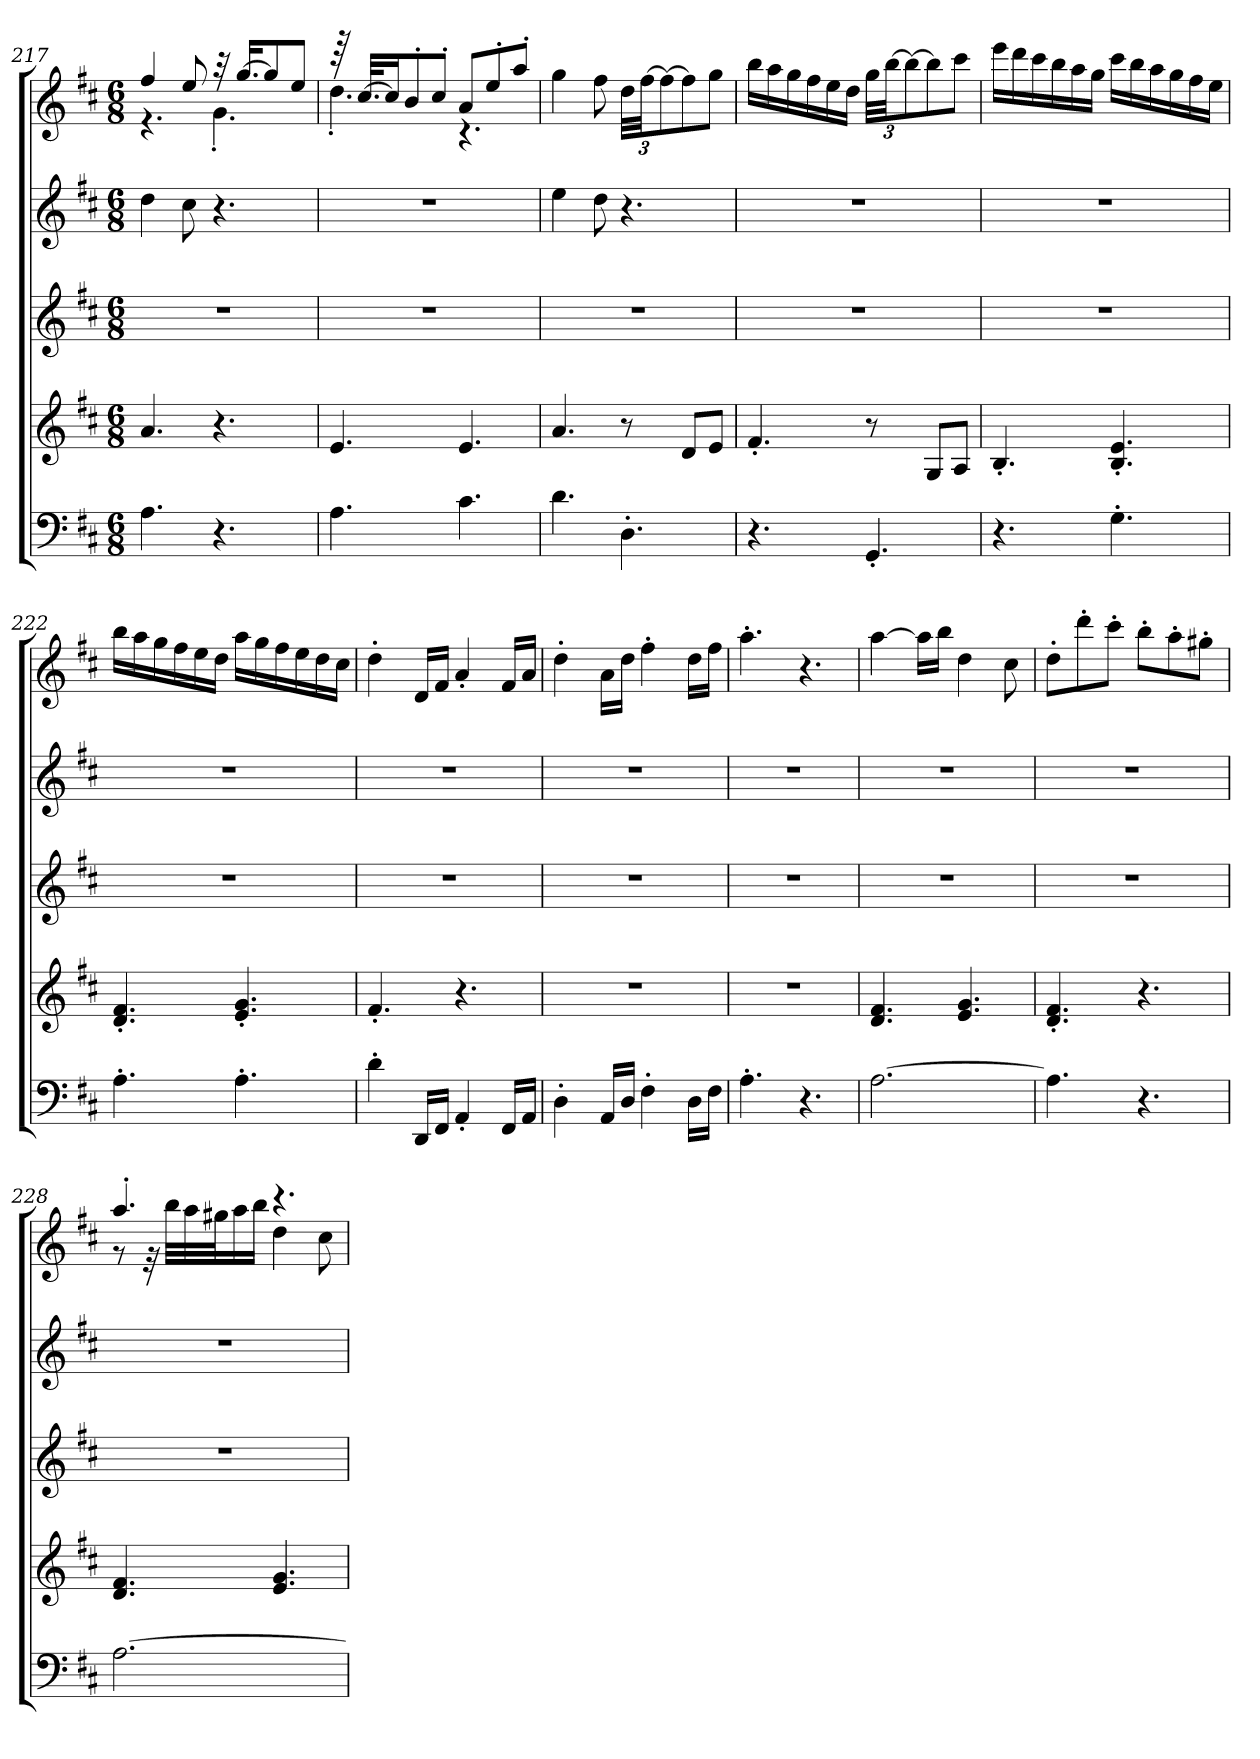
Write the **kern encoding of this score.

**kern	**kern	**kern	**kern	**kern
*part5	*part4	*part3	*part2	*part1
*staff5	*staff4	*staff3	*staff2	*staff1
*clefF4	*clefG2	*clefG2	*clefG2	*clefG2
*k[f#c#]	*k[f#c#]	*k[f#c#]	*k[f#c#]	*k[f#c#]
*M6/8	*M6/8	*M6/8	*M6/8	*M6/8
=217	=217	=217	=217	=217
*	*	*	*	*^
4.A\	4.a/	2.r	4dd\	4ff#/	4.r
*	*	*	*	*MM138	*
.	.	.	8cc#\	8ee/	.
*	*	*	*	*MM141	*
4.r	4.r	.	4.r	32r	4.g'\
.	.	.	.	[16.gg/KL	.
.	.	.	.	8gg/]	.
.	.	.	.	8ee/J	.
=218	=218	=218	=218	=218	=218
*	*	*	*	*MM141	*
4.A\	4.e/	2.r	2.r	64r	4.dd'\
.	.	.	.	[32.cc#/KLL	.
.	.	.	.	16cc#/J]	.
.	.	.	.	8b'/	.
.	.	.	.	8cc#'/J	.
4.c#\	4.e/	.	.	8a/L	4.r
.	.	.	.	8ee'/	.
.	.	.	.	8aa'/J	.
*	*	*	*	*v	*v
!!LO:PB:g=z
=219	=219	=219	=219	=219
4.d\	4.a/	2.r	4ee\	4gg\
*	*	*	*	*MM138
.	.	.	8dd\	8ff#\
*	*	*	*	*Xbrackettup
*	*	*	*	*MM141
4.D'\	8r	.	4.r	48dd\LLL
.	.	.	.	[48ff#\JJ
.	.	.	.	12ff#\_
.	8d/L	.	.	8ff#\]
.	8e/J	.	.	8gg\J
=220	=220	=220	=220	=220
4.r	4.f#'/	2.r	2.r	16bb\LL
.	.	.	.	16aa\
.	.	.	.	16gg\
.	.	.	.	16ff#\
.	.	.	.	16ee\
.	.	.	.	16dd\JJ
*	*	*	*	*MM141
4.GG'/	8r	.	.	48gg\LLL
.	.	.	.	[48bb\JJ
.	.	.	.	12bb\_
.	8G/L	.	.	8bb\]
.	8A/J	.	.	8ccc#\J
=221	=221	=221	=221	=221
4.r	4.B'/	2.r	2.r	16eee\LL
.	.	.	.	16ddd\
.	.	.	.	16ccc#\
.	.	.	.	16bb\
.	.	.	.	16aa\
.	.	.	.	16gg\JJ
4.G'\	4.B/' 4.e/'	.	.	16ccc#\LL
.	.	.	.	16bb\
.	.	.	.	16aa\
.	.	.	.	16gg\
.	.	.	.	16ff#\
.	.	.	.	16ee\JJ
!!LO:LB:g=z
=222	=222	=222	=222	=222
4.A'\	4.d/' 4.f#/'	2.r	2.r	16bb\LL
.	.	.	.	16aa\
.	.	.	.	16gg\
.	.	.	.	16ff#\
.	.	.	.	16ee\
.	.	.	.	16dd\JJ
4.A'\	4.e/' 4.g/'	.	.	16aa\LL
.	.	.	.	16gg\
.	.	.	.	16ff#\
.	.	.	.	16ee\
.	.	.	.	16dd\
.	.	.	.	16cc#\JJ
=223	=223	=223	=223	=223
*	*	*	*	*MM141
4d'\	4.f#'/	2.r	2.r	4dd'\
16DD/LL	.	.	.	16d/LL
16FF#/JJ	.	.	.	16f#/JJ
4AA'/	4.r	.	.	4a'/
16FF#/LL	.	.	.	16f#/LL
16AA/JJ	.	.	.	16a/JJ
=224	=224	=224	=224	=224
4D'\	2.r	2.r	2.r	4dd'\
16AA/LL	.	.	.	16a\LL
16D/JJ	.	.	.	16dd\JJ
4F#'\	.	.	.	4ff#'\
16D\LL	.	.	.	16dd\LL
16F#\JJ	.	.	.	16ff#\JJ
=225	=225	=225	=225	=225
*	*	*	*	*MM132
4.A'\	2.r	2.r	2.r	4.aa'\
4.r	.	.	.	4.r
=226	=226	=226	=226	=226
*	*	*	*	*MM141
[2.A\	4.d/ 4.f#/	2.r	2.r	[4aa\
.	.	.	.	16aa\LL]
.	.	.	.	16bb\JJ
*	*	*	*	*MM141
.	4.e/ 4.g/	.	.	4dd\
.	.	.	.	8cc#\
!!LO:PB:g=z
=227	=227	=227	=227	=227
4.A\]	4.d/' 4.f#/'	2.r	2.r	8dd'\L
.	.	.	.	8ddd'\
.	.	.	.	8ccc#'\J
4.r	4.r	.	.	8bb'\L
.	.	.	.	8aa'\
.	.	.	.	8gg#X'\J
=228	=228	=228	=228	=228
*	*	*	*	*MM141
*	*	*	*	*^
[2.A\	4.d/ 4.f#/	2.r	2.r	4.aa'/	8r
.	.	.	.	.	32r
.	.	.	.	.	32bb\LLL
.	.	.	.	.	32aa\
.	.	.	.	.	32gg#X\J
.	.	.	.	.	16aa\
.	.	.	.	.	16bb\JJ
*	*	*	*	*MM141	*
.	4.e/ 4.g/	.	.	4.r	4dd\
.	.	.	.	.	8cc#\
*	*	*	*	*v	*v
=	=	=	=	=
*-	*-	*-	*-	*-
